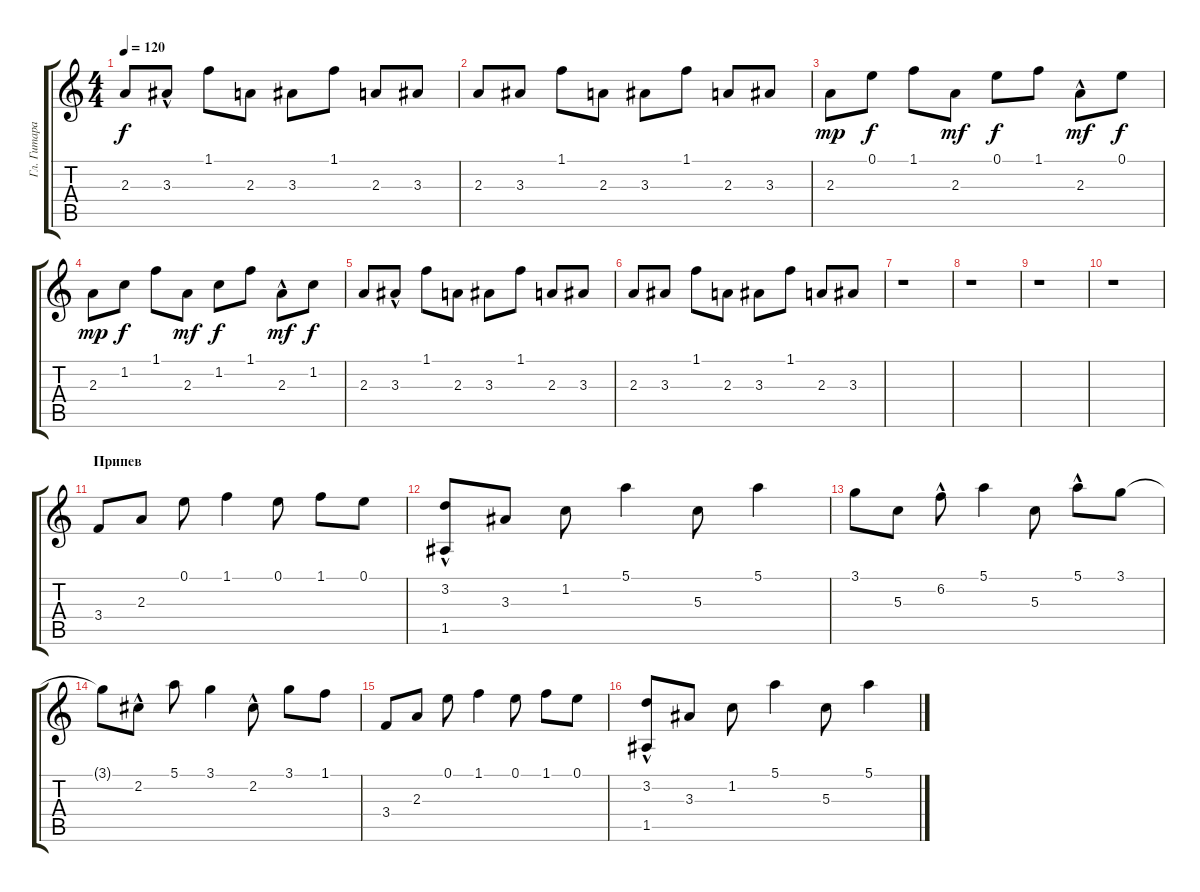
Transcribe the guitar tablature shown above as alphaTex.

\track ("Гл. Гитара" "Гл. Гитара") {instrument distortionguitar}
\staff {score tabs}
\tuning (E4 B3 G3 D3 A2 E2) {hide}
\ts (4 4)
\tempo 120
\clef g2
\ks c
2.3.8{dy f} 3.3{hac}.8 1.1.8 2.3.8 3.3.8 1.1.8 2.3.8 3.3.8 |
2.3.8 3.3.8 1.1.8 2.3.8 3.3.8 1.1.8 2.3.8 3.3.8 |
2.3.8{dy mp} 0.1.8{dy f} 1.1.8 2.3.8{dy mf} 0.1.8{dy f} 1.1.8 2.3{hac}.8{dy mf} 0.1.8{dy f} |
2.3.8{dy mp} 1.2.8{dy f} 1.1.8 2.3.8{dy mf} 1.2.8{dy f} 1.1.8 2.3{hac}.8{dy mf} 1.2.8{dy f} |
2.3.8 3.3{hac}.8 1.1.8 2.3.8 3.3.8 1.1.8 2.3.8 3.3.8 |
2.3.8 3.3.8 1.1.8 2.3.8 3.3.8 1.1.8 2.3.8 3.3.8 |
r.1 |
r.1 |
r.1 |
r.1 |
\section ("" "Припев")
3.4.8 2.3.8 0.1.8 1.1.4 0.1.8 1.1.8 0.1.8 |
(3.2{hac} 1.5).8 3.3.8 1.2.8 5.1.4 5.3.8 5.1.4 |
3.1.8 5.3.8 6.2{hac}.8 5.1.4 5.3.8 5.1{hac}.8 3.1.8 |
3.1{t}.8 2.2{hac}.8 5.1.8 3.1.4 2.2{hac}.8 3.1.8 1.1.8 |
3.4.8 2.3.8 0.1.8 1.1.4 0.1.8 1.1.8 0.1.8 |
(3.2{hac} 1.5).8 3.3.8 1.2.8 5.1.4 5.3.8 5.1.4
